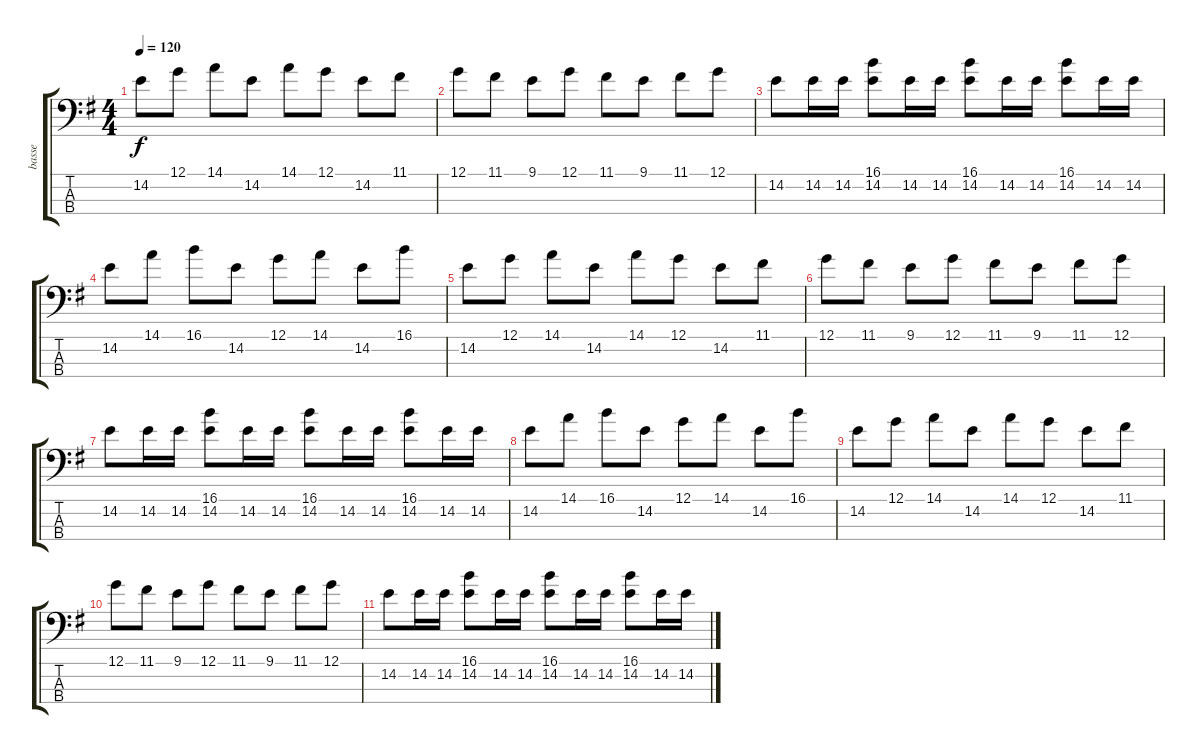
\track ("basse" "basse") {instrument electricbassfinger}
\staff {score tabs}
\tuning (G2 D2 A1 E1) {hide}
\ts (4 4)
\tempo 120
\clef f4
\ks g
14.2.8{dy f} 12.1.8 14.1.8 14.2.8 14.1.8 12.1.8 14.2.8 11.1.8 |
12.1.8 11.1.8 9.1.8 12.1.8 11.1.8 9.1.8 11.1.8 12.1.8 |
14.2.8 14.2.16 14.2.16 (16.1 14.2).8 14.2.16 14.2.16 (16.1 14.2).8 14.2.16 14.2.16 (16.1 14.2).8 14.2.16 14.2.16 |
14.2.8 14.1.8 16.1.8 14.2.8 12.1.8 14.1.8 14.2.8 16.1.8 |
14.2.8 12.1.8 14.1.8 14.2.8 14.1.8 12.1.8 14.2.8 11.1.8 |
12.1.8 11.1.8 9.1.8 12.1.8 11.1.8 9.1.8 11.1.8 12.1.8 |
14.2.8 14.2.16 14.2.16 (16.1 14.2).8 14.2.16 14.2.16 (16.1 14.2).8 14.2.16 14.2.16 (16.1 14.2).8 14.2.16 14.2.16 |
14.2.8 14.1.8 16.1.8 14.2.8 12.1.8 14.1.8 14.2.8 16.1.8 |
14.2.8 12.1.8 14.1.8 14.2.8 14.1.8 12.1.8 14.2.8 11.1.8 |
12.1.8 11.1.8 9.1.8 12.1.8 11.1.8 9.1.8 11.1.8 12.1.8 |
14.2.8 14.2.16 14.2.16 (16.1 14.2).8 14.2.16 14.2.16 (16.1 14.2).8 14.2.16 14.2.16 (16.1 14.2).8 14.2.16 14.2.16
